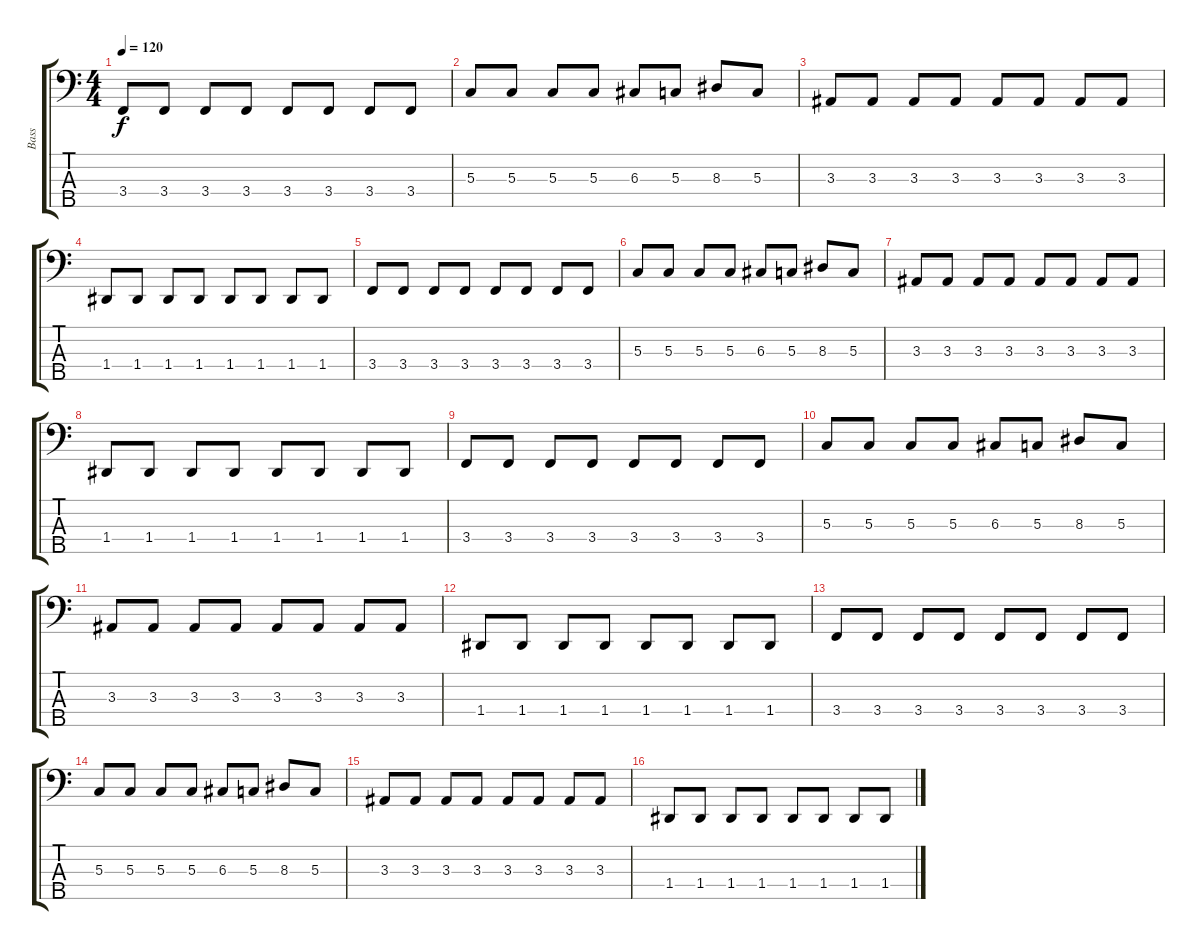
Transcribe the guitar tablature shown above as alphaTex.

\track ("Bass" "Bass") {instrument electricbassfinger}
\staff {score tabs}
\tuning (F2 C2 G1 D1 A0) {hide}
\ts (4 4)
\tempo 120
\clef f4
\ks c
3.4.8{dy f} 3.4.8 3.4.8 3.4.8 3.4.8 3.4.8 3.4.8 3.4.8 |
5.3.8 5.3.8 5.3.8 5.3.8 6.3.8 5.3.8 8.3.8 5.3.8 |
3.3.8 3.3.8 3.3.8 3.3.8 3.3.8 3.3.8 3.3.8 3.3.8 |
1.4.8 1.4.8 1.4.8 1.4.8 1.4.8 1.4.8 1.4.8 1.4.8 |
3.4.8 3.4.8 3.4.8 3.4.8 3.4.8 3.4.8 3.4.8 3.4.8 |
5.3.8 5.3.8 5.3.8 5.3.8 6.3.8 5.3.8 8.3.8 5.3.8 |
3.3.8 3.3.8 3.3.8 3.3.8 3.3.8 3.3.8 3.3.8 3.3.8 |
1.4.8 1.4.8 1.4.8 1.4.8 1.4.8 1.4.8 1.4.8 1.4.8 |
3.4.8 3.4.8 3.4.8 3.4.8 3.4.8 3.4.8 3.4.8 3.4.8 |
5.3.8 5.3.8 5.3.8 5.3.8 6.3.8 5.3.8 8.3.8 5.3.8 |
3.3.8 3.3.8 3.3.8 3.3.8 3.3.8 3.3.8 3.3.8 3.3.8 |
1.4.8 1.4.8 1.4.8 1.4.8 1.4.8 1.4.8 1.4.8 1.4.8 |
3.4.8 3.4.8 3.4.8 3.4.8 3.4.8 3.4.8 3.4.8 3.4.8 |
5.3.8 5.3.8 5.3.8 5.3.8 6.3.8 5.3.8 8.3.8 5.3.8 |
3.3.8 3.3.8 3.3.8 3.3.8 3.3.8 3.3.8 3.3.8 3.3.8 |
1.4.8 1.4.8 1.4.8 1.4.8 1.4.8 1.4.8 1.4.8 1.4.8
